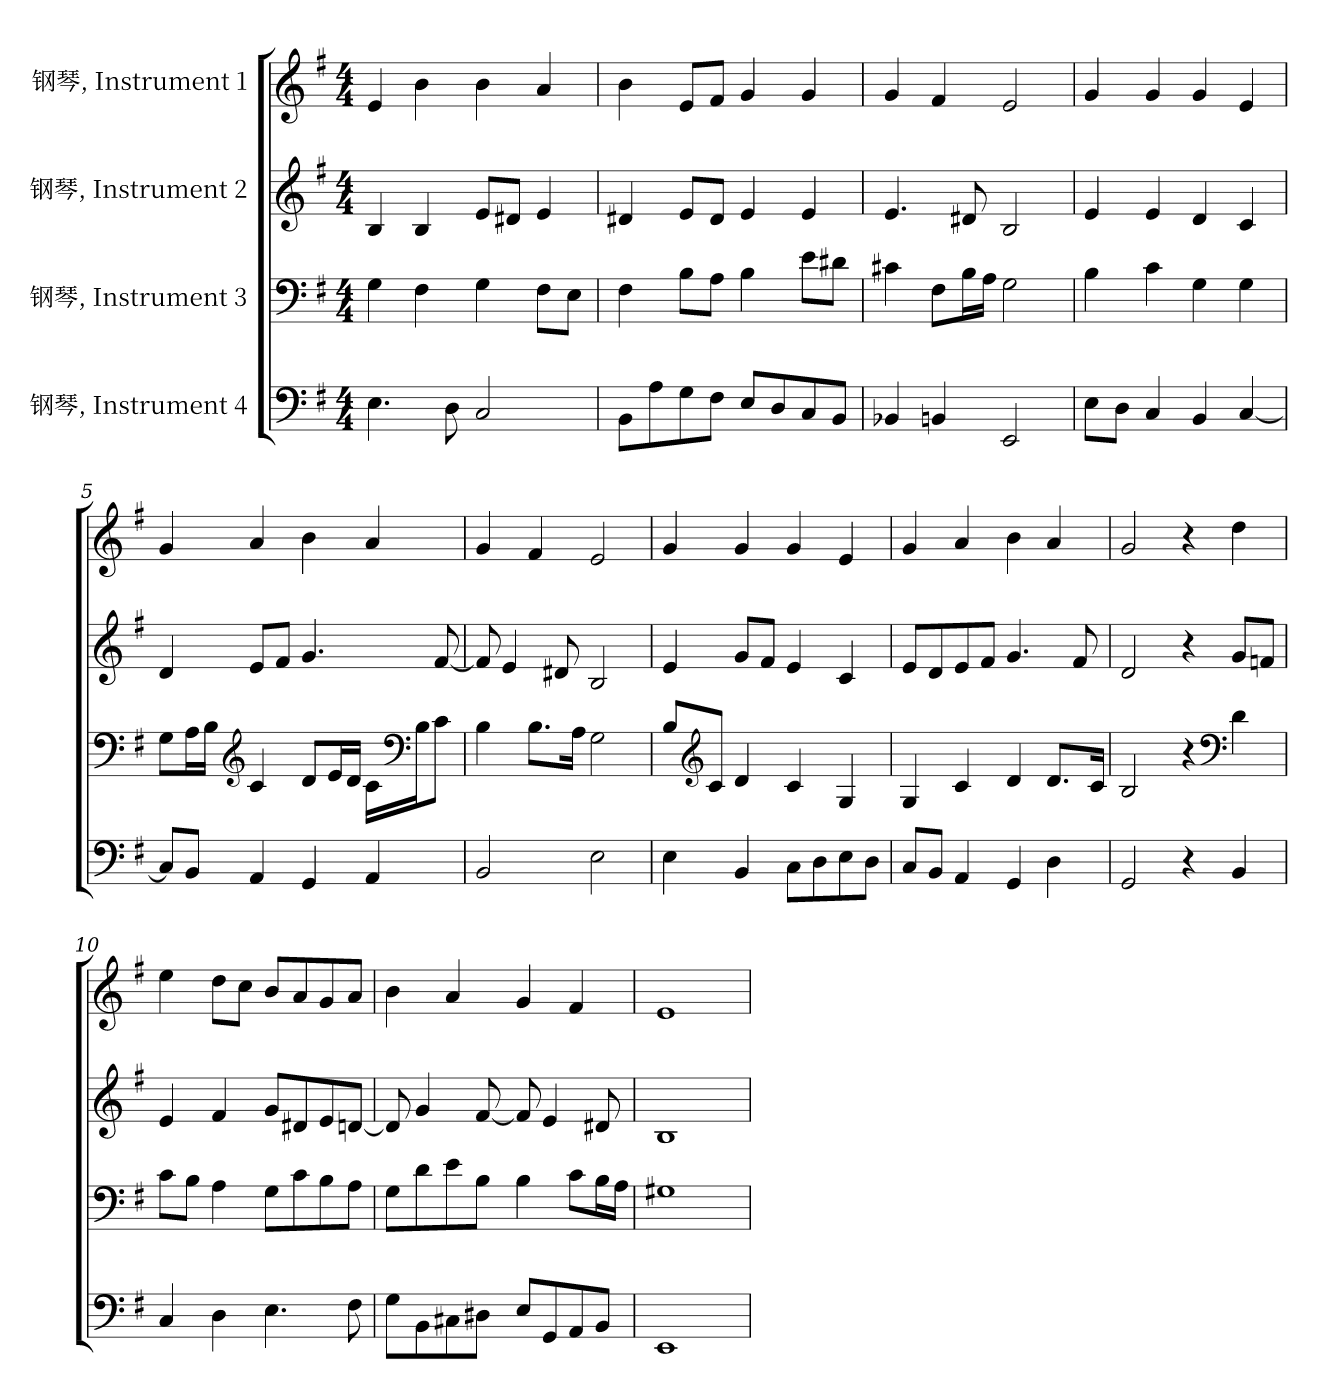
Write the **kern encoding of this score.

**kern	**kern	**kern	**kern
*part4	*part3	*part2	*part1
*staff4	*staff3	*staff2	*staff1
*I"钢琴, Instrument 4	*I"钢琴, Instrument 3	*I"钢琴, Instrument 2	*I"钢琴, Instrument 1
*clefF4	*clefF4	*clefG2	*clefG2
*k[f#]	*k[f#]	*k[f#]	*k[f#]
*M4/4	*M4/4	*M4/4	*M4/4
*MM88	*MM88	*MM88	*MM88
=1	=1	=1	=1
4.E\	4G\	4B/	4e/
.	4F#\	4B/	4b\
8D\	.	.	.
2C/	4G\	8e/L	4b\
.	.	8d#X/J	.
.	8F#\L	4e/	4a/
.	8E\J	.	.
=2	=2	=2	=2
8BB\L	4F#\	4d#X/	4b\
8A\	.	.	.
8G\	8B\L	8e/L	8e/L
8F#\J	8A\J	8d#/J	8f#/J
8E/L	4B\	4e/	4g/
8D/	.	.	.
8C/	8e\L	4e/	4g/
8BB/J	8d#X\J	.	.
=3	=3	=3	=3
4BB-X/	4c#X\	4.e/	4g/
4BBn/	8F#\L	.	4f#/
.	16B\L	8d#X/	.
.	16A\JJ	.	.
2EE/	2G\	2B/	2e/
=4	=4	=4	=4
8E\L	4B\	4e/	4g/
8D\J	.	.	.
4C/	4c\	4e/	4g/
4BB/	4G\	4d/	4g/
[4C/	4G\	4c/	4e/
!!LO:LB:g=z
=5	=5	=5	=5
8C/L]	8G\L	4d/	4g/
8BB/J	16A\L	.	.
.	16B\JJ	.	.
*	*clefG2	*	*
4AA/	4c/	8e/L	4a/
.	.	8f#/J	.
4GG/	8d/L	4.g/	4b\
.	16e/L	.	.
.	16d/JJ	.	.
4AA/	16c\LL	.	4a/
*	*clefF4	*	*
.	16B\J	.	.
.	8c\J	[8f#/	.
=6	=6	=6	=6
2BB/	4B\	8f#/]	4g/
.	.	4e/	.
.	8.B\L	.	4f#/
.	.	8d#X/	.
.	16A\Jk	.	.
2E\	2G\	2B/	2e/
=7	=7	=7	=7
4E\	8B/L	4e/	4g/
*	*clefG2	*	*
.	8c/J	.	.
4BB/	4d/	8g/L	4g/
.	.	8f#/J	.
8C\L	4c/	4e/	4g/
8D\	.	.	.
8E\	4G/	4c/	4e/
8D\J	.	.	.
=8	=8	=8	=8
8C/L	4G/	8e/L	4g/
8BB/J	.	8d/	.
4AA/	4c/	8e/	4a/
.	.	8f#/J	.
4GG/	4d/	4.g/	4b\
4D\	8.d/L	.	4a/
.	.	8f#/	.
.	16c/Jk	.	.
!!LO:LB:g=z
=9	=9	=9	=9
2GG/	2B/	2d/	2g/
4r	4r	4r	4r
*	*clefF4	*	*
4BB/	4d\	8g/L	4dd\
.	.	8fn/J	.
=10	=10	=10	=10
4C/	8c\L	4e/	4ee\
.	8B\J	.	.
4D\	4A\	4f#/	8dd\L
.	.	.	8cc\J
4.E\	8G\L	8g/L	8b/L
.	8c\	8d#X/	8a/
.	8B\	8e/	8g/
8F#\	8A\J	[8dn/J	8a/J
=11	=11	=11	=11
8G\L	8G\L	8d/]	4b\
8BB\	8d\	4g/	.
8C#X\	8e\	.	4a/
8D#X\J	8B\J	[8f#/	.
8E/L	4B\	8f#/]	4g/
8GG/	.	4e/	.
8AA/	8c\L	.	4f#/
8BB/J	16B\L	8d#X/	.
.	16A\JJ	.	.
=12	=12	=12	=12
1EE	1G#X	1B	1e
=	=	=	=
*-	*-	*-	*-
